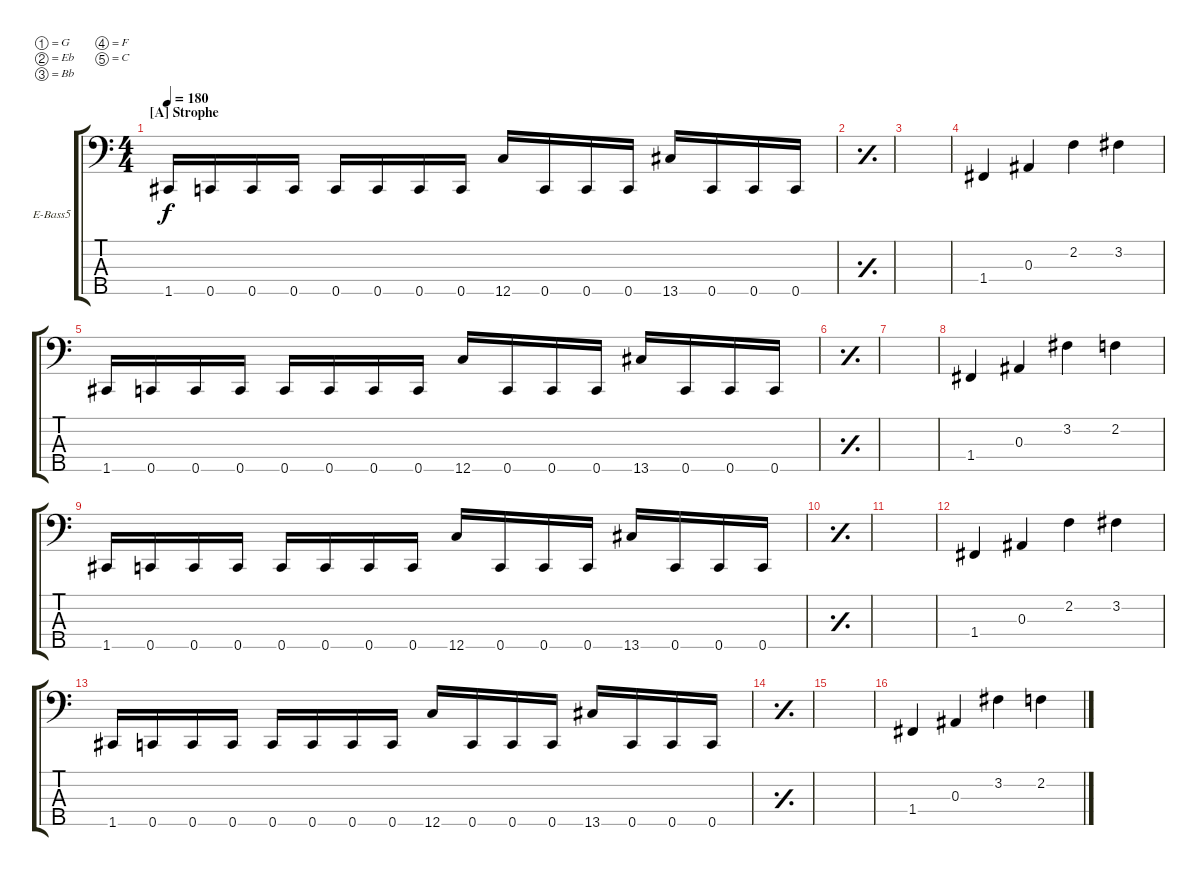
\defaultSystemsLayout 4
\bracketExtendMode groupsimilarinstruments
\firstSystemTrackNameOrientation horizontal
\otherSystemsTrackNameOrientation horizontal
\track ("Electric Bass" "E-Bass5") {instrument electricbassfinger}
\staff {score tabs}
\tuning (G2 Eb2 Bb1 F1 C1)
\ts (4 4)
\section ("A" "Strophe")
\tempo 180
\clef f4
\ks c
1.5.16{dy f instrument electricbassfinger} 0.5.16 0.5.16 0.5.16 0.5.16 0.5.16 0.5.16 0.5.16 12.5.16 0.5.16 0.5.16 0.5.16 13.5.16 0.5.16 0.5.16 0.5.16 |
\simile simple
|
|
\simile none
1.4.4 0.3.4 2.2.4 3.2.4 |
1.5.16 0.5.16 0.5.16 0.5.16 0.5.16 0.5.16 0.5.16 0.5.16 12.5.16 0.5.16 0.5.16 0.5.16 13.5.16 0.5.16 0.5.16 0.5.16 |
\simile simple
|
|
\simile none
1.4.4 0.3.4 3.2.4 2.2.4 |
1.5.16 0.5.16 0.5.16 0.5.16 0.5.16 0.5.16 0.5.16 0.5.16 12.5.16 0.5.16 0.5.16 0.5.16 13.5.16 0.5.16 0.5.16 0.5.16 |
\simile simple
|
|
\simile none
1.4.4 0.3.4 2.2.4 3.2.4 |
1.5.16 0.5.16 0.5.16 0.5.16 0.5.16 0.5.16 0.5.16 0.5.16 12.5.16 0.5.16 0.5.16 0.5.16 13.5.16 0.5.16 0.5.16 0.5.16 |
\simile simple
|
|
\simile none
1.4.4 0.3.4 3.2.4 2.2.4
